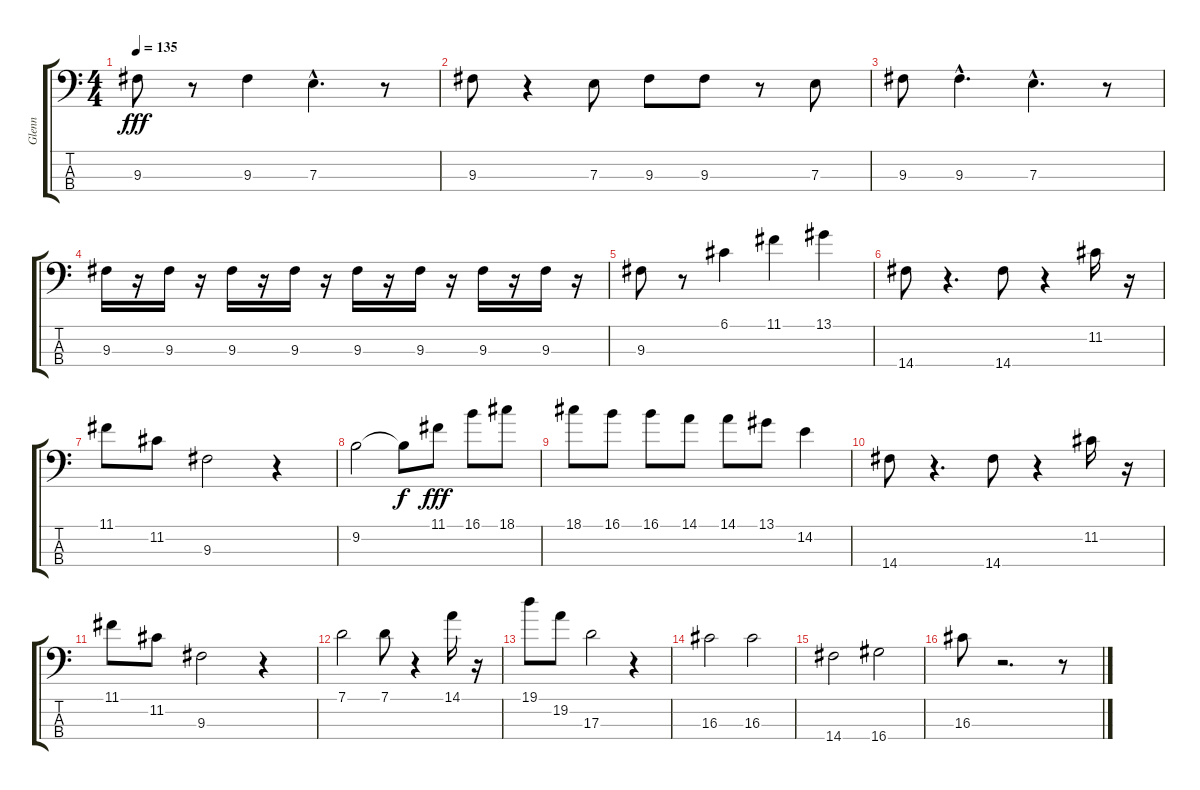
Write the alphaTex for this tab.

\track ("Glenn" "Glenn") {instrument electricbassfinger}
\staff {score tabs}
\tuning (G2 D2 A1 E1) {hide}
\ts (4 4)
\tempo 135
\clef f4
\ks c
9.3.8{dy fff} r.8 9.3.4 7.3{hac}.4{d} r.8 |
9.3.8 r.4 7.3.8 9.3.8 9.3.8 r.8 7.3.8 |
9.3.8 9.3{hac}.4{d} 7.3{hac}.4{d} r.8 |
9.3.16 r.16 9.3.16 r.16 9.3.16 r.16 9.3.16 r.16 9.3.16 r.16 9.3.16 r.16 9.3.16 r.16 9.3.16 r.16 |
9.3.8 r.8 6.1.4 11.1.4 13.1.4 |
14.4.8 r.4{d} 14.4.8 r.4 11.2.16 r.16 |
11.1.8 11.2.8 9.3.2 r.4 |
9.2.2 9.2{t}.8{dy f} 11.1.8{dy fff} 16.1.8 18.1.8 |
18.1.8 16.1.8 16.1.8 14.1.8 14.1.8 13.1.8 14.2.4 |
14.4.8 r.4{d} 14.4.8 r.4 11.2.16 r.16 |
11.1.8 11.2.8 9.3.2 r.4 |
7.1.2 7.1.8 r.4 14.1.16 r.16 |
19.1.8 19.2.8 17.3.2 r.4 |
16.3.2 16.3.2 |
14.4.2 16.4.2 |
16.3.8 r.2{d} r.8
